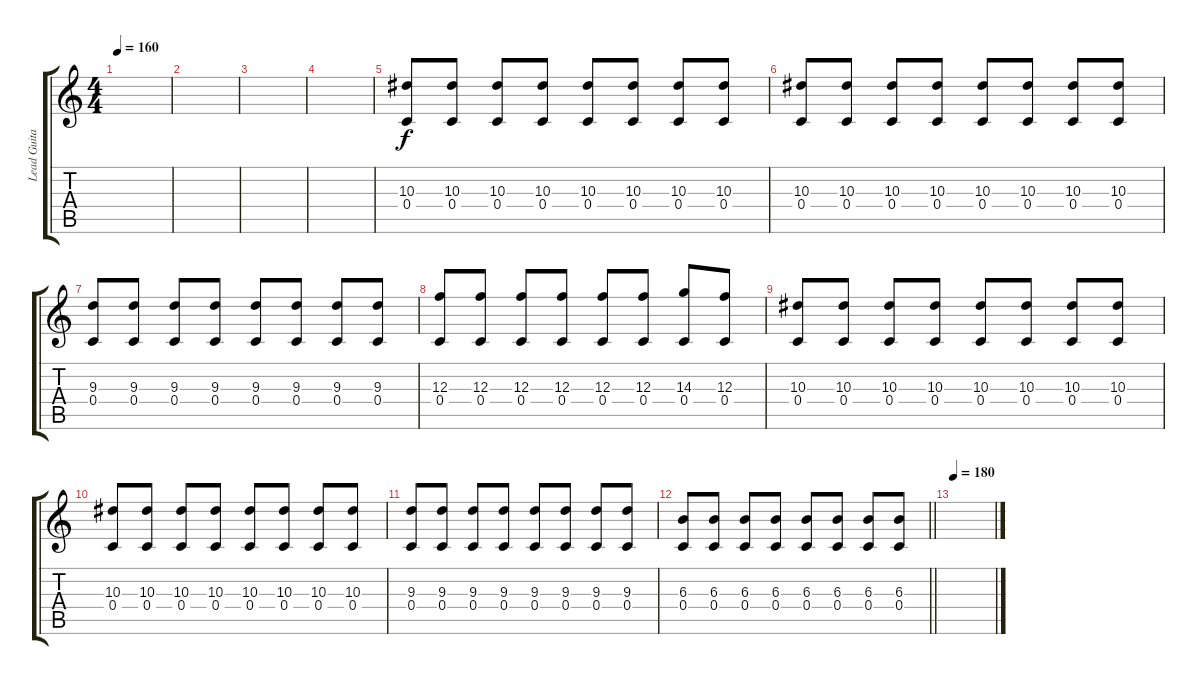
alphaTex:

\track ("Lead Guitar #1" "Lead Guita") {instrument distortionguitar}
\staff {score tabs}
\tuning (D4 A3 F3 C3 G2 C2) {hide}
\ts (4 4)
\tempo 160
\clef g2
\ks c
|
|
|
|
(10.3 0.4).8 (10.3 0.4).8 (10.3 0.4).8 (10.3 0.4).8 (10.3 0.4).8 (10.3 0.4).8 (10.3 0.4).8 (10.3 0.4).8 |
(10.3 0.4).8 (10.3 0.4).8 (10.3 0.4).8 (10.3 0.4).8 (10.3 0.4).8 (10.3 0.4).8 (10.3 0.4).8 (10.3 0.4).8 |
(9.3 0.4).8 (9.3 0.4).8 (9.3 0.4).8 (9.3 0.4).8 (9.3 0.4).8 (9.3 0.4).8 (9.3 0.4).8 (9.3 0.4).8 |
(12.3 0.4).8 (12.3 0.4).8 (12.3 0.4).8 (12.3 0.4).8 (12.3 0.4).8 (12.3 0.4).8 (14.3 0.4).8 (12.3 0.4).8 |
(10.3 0.4).8 (10.3 0.4).8 (10.3 0.4).8 (10.3 0.4).8 (10.3 0.4).8 (10.3 0.4).8 (10.3 0.4).8 (10.3 0.4).8 |
(10.3 0.4).8 (10.3 0.4).8 (10.3 0.4).8 (10.3 0.4).8 (10.3 0.4).8 (10.3 0.4).8 (10.3 0.4).8 (10.3 0.4).8 |
(9.3 0.4).8 (9.3 0.4).8 (9.3 0.4).8 (9.3 0.4).8 (9.3 0.4).8 (9.3 0.4).8 (9.3 0.4).8 (9.3 0.4).8 |
\barLineRight lightlight
(6.3 0.4).8 (6.3 0.4).8 (6.3 0.4).8 (6.3 0.4).8 (6.3 0.4).8 (6.3 0.4).8 (6.3 0.4).8 (6.3 0.4).8 |
\tempo 180
